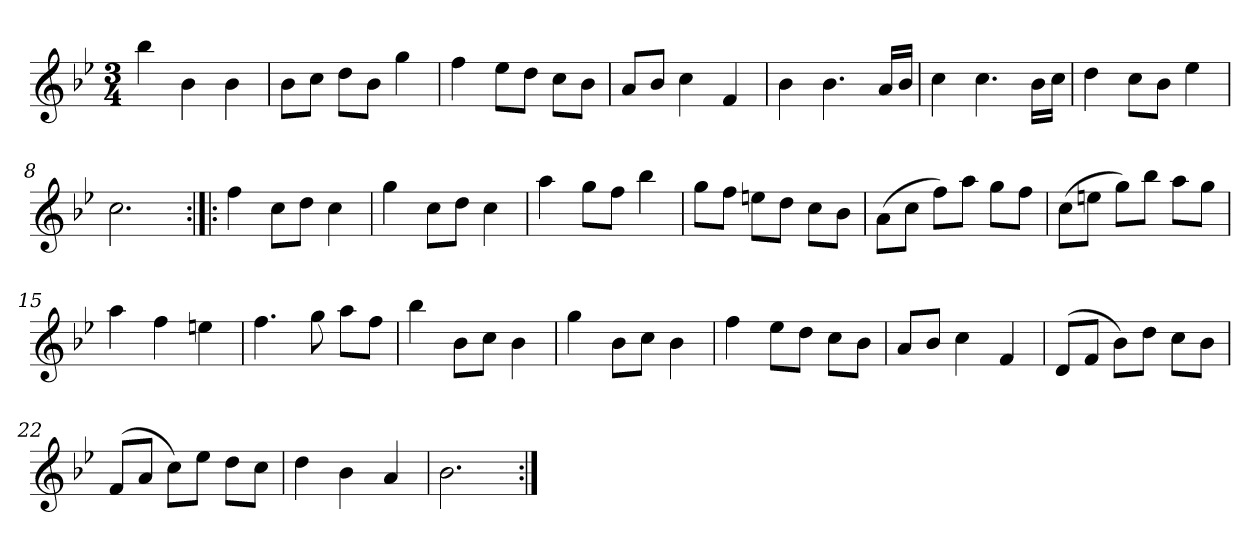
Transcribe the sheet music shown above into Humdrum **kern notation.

**kern
*part1
*staff1
*clefG2
*k[b-e-]
*B-:
*M3/4
*MM120
=1
4bb-
4b-
4b-
=2
8b-\L
8cc\J
8dd\L
8b-\J
4gg
=3
4ff
8ee-\L
8dd\J
8cc\L
8b-\J
=4
8a/L
8b-/J
4cc
4f
=5
4b-
4.b-
16a/LL
16b-/JJ
=6
4cc
4.cc
16b-\LL
16cc\JJ
=7
4dd
8cc\L
8b-\J
4ee-
=8
2.cc
=9:|!|:
4ff
8cc\L
8dd\J
4cc
=10
4gg
8cc\L
8dd\J
4cc
=11
4aa
8gg\L
8ff\J
4bb-
=12
8gg\L
8ff\J
8een\L
8dd\J
8cc\L
8b-\J
=13
(8a\L
8cc\J
8ff\L)
8aa\J
8gg\L
8ff\J
=14
(8cc\L
8een\J
8gg\L)
8bb-\J
8aa\L
8gg\J
=15
4aa
4ff
4een
=16
4.ff
8gg
8aa\L
8ff\J
=17
4bb-
8b-\L
8cc\J
4b-
=18
4gg
8b-\L
8cc\J
4b-
=19
4ff
8ee-\L
8dd\J
8cc\L
8b-\J
=20
8a/L
8b-/J
4cc
4f
=21
(8d/L
8f/J
8b-\L)
8dd\J
8cc\L
8b-\J
=22
(8f/L
8a/J
8cc\L)
8ee-\J
8dd\L
8cc\J
=23
4dd
4b-
4a
=24
2.b-
=:|!
*-
